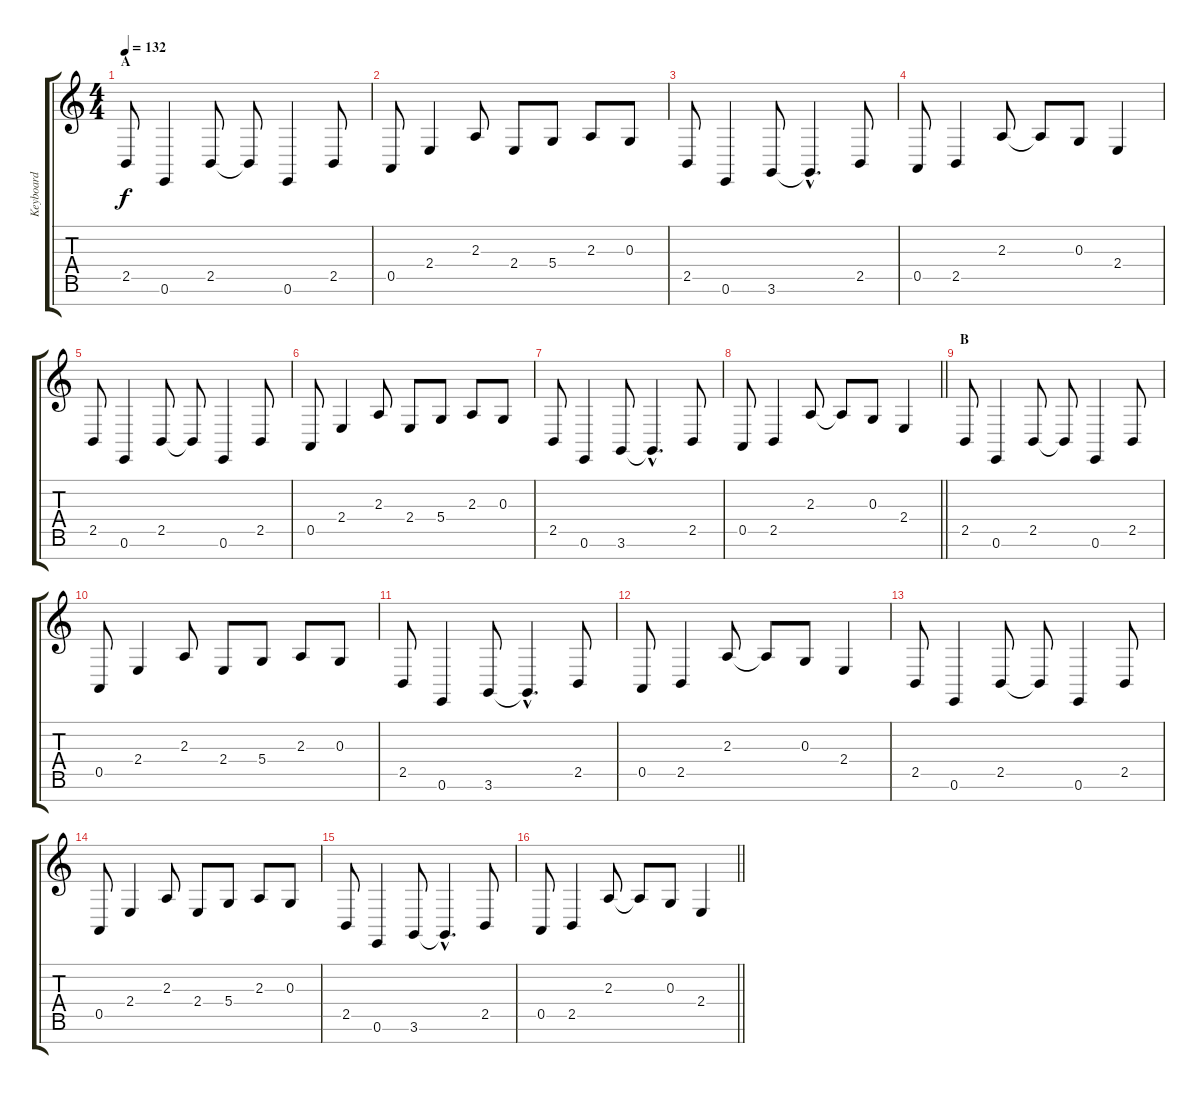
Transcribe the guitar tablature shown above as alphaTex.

\track ("Keyboard" "Keyboard") {instrument electricpiano1}
\staff {score tabs}
\tuning (E4 B3 G3 D3 A2 E2 B1) {hide}
\ts (4 4)
\section ("" "A")
\tempo 132
\clef g2
\ks c
2.5.8{dy f} 0.6.4 2.5.8 2.5{t}.8 0.6.4 2.5.8 |
0.5.8 2.4.4 2.3.8 2.4.8 5.4.8 2.3.8 0.3.8 |
2.5.8 0.6.4 3.6.8 3.6{hac t}.4{d} 2.5.8 |
0.5.8 2.5.4 2.3.8 2.3{t}.8 0.3.8 2.4.4 |
2.5.8 0.6.4 2.5.8 2.5{t}.8 0.6.4 2.5.8 |
0.5.8 2.4.4 2.3.8 2.4.8 5.4.8 2.3.8 0.3.8 |
2.5.8 0.6.4 3.6.8 3.6{hac t}.4{d} 2.5.8 |
\barLineRight lightlight
0.5.8 2.5.4 2.3.8 2.3{t}.8 0.3.8 2.4.4 |
\section ("" "B")
2.5.8 0.6.4 2.5.8 2.5{t}.8 0.6.4 2.5.8 |
0.5.8 2.4.4 2.3.8 2.4.8 5.4.8 2.3.8 0.3.8 |
2.5.8 0.6.4 3.6.8 3.6{hac t}.4{d} 2.5.8 |
0.5.8 2.5.4 2.3.8 2.3{t}.8 0.3.8 2.4.4 |
2.5.8 0.6.4 2.5.8 2.5{t}.8 0.6.4 2.5.8 |
0.5.8 2.4.4 2.3.8 2.4.8 5.4.8 2.3.8 0.3.8 |
2.5.8 0.6.4 3.6.8 3.6{hac t}.4{d} 2.5.8 |
\barLineRight lightlight
0.5.8 2.5.4 2.3.8 2.3{t}.8 0.3.8 2.4.4
